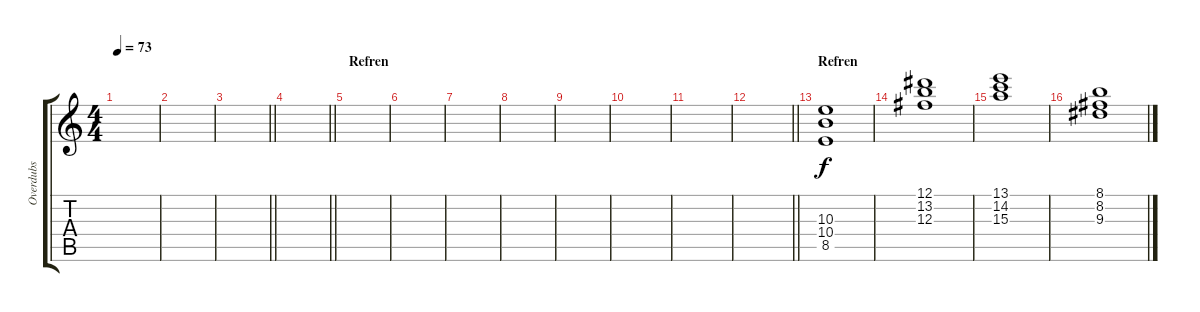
\track ("Overdubs" "Overdubs") {instrument overdrivenguitar}
\staff {score tabs}
\tuning (Eb4 Bb3 Gb3 Db3 Ab2 Eb2) {hide}
\ts (4 4)
\tempo 73
\clef g2
\ks c
|
|
\barLineRight lightlight
|
\barLineRight lightlight
|
\section ("" "Refren")
|
|
|
|
|
|
|
\barLineRight lightlight
|
\section ("" "Refren")
(10.3 10.4 8.5).1 |
(12.1 13.2 12.3).1 |
(13.1 14.2 15.3).1 |
(8.1 8.2 9.3).1
